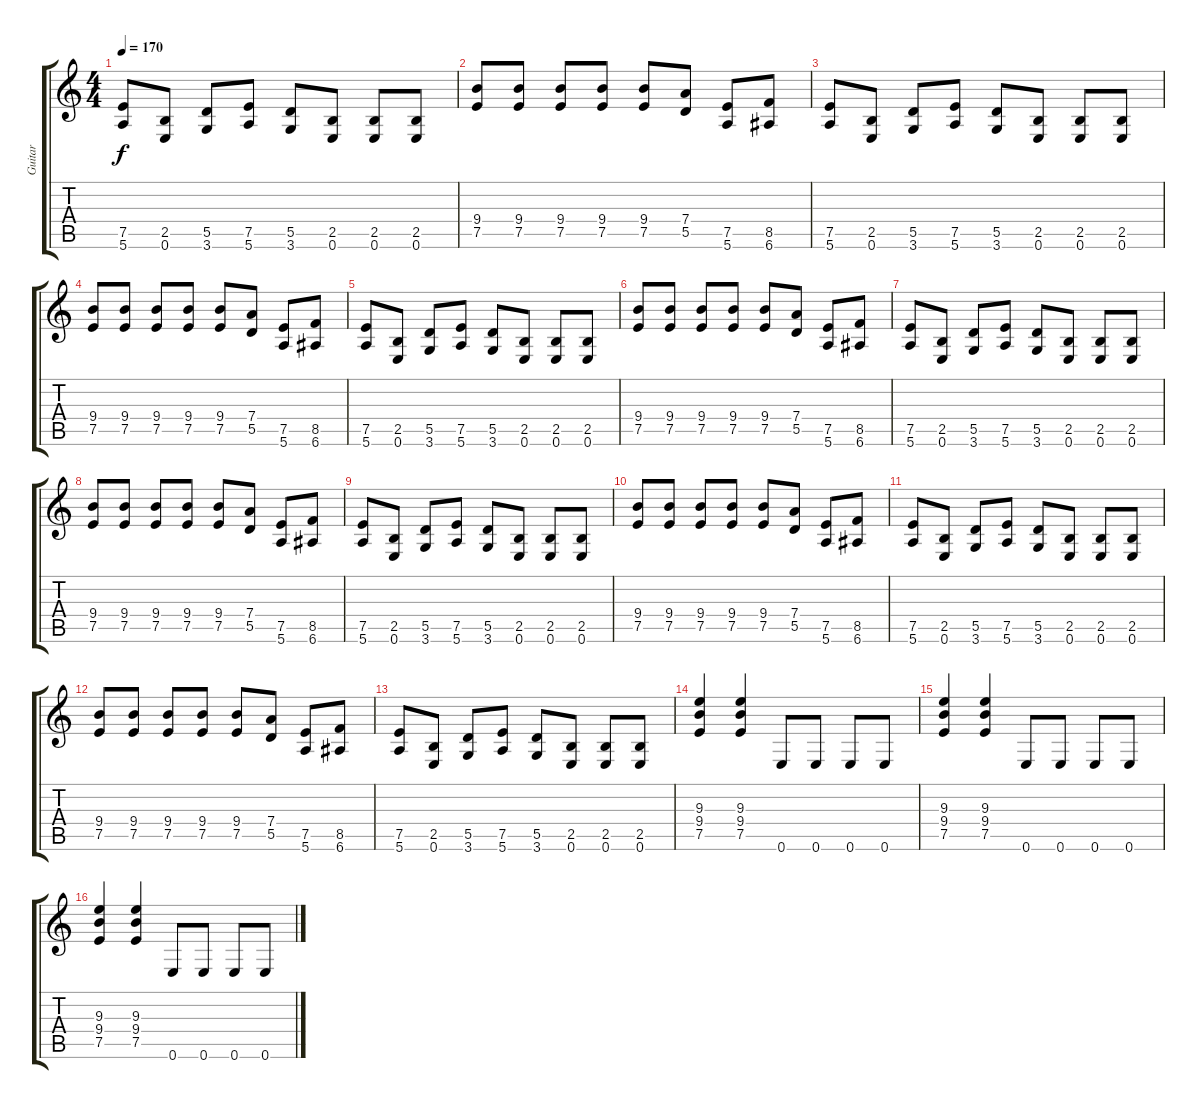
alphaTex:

\track ("Guitar" "Guitar") {instrument distortionguitar}
\staff {score tabs}
\tuning (E4 B3 G3 D3 A2 E2) {hide}
\ts (4 4)
\tempo 170
\clef g2
\ks c
(7.5 5.6).8{dy f} (2.5 0.6).8 (5.5 3.6).8 (7.5 5.6).8 (5.5 3.6).8 (2.5 0.6).8 (2.5 0.6).8 (2.5 0.6).8 |
(9.4 7.5).8 (9.4 7.5).8 (9.4 7.5).8 (9.4 7.5).8 (9.4 7.5).8 (7.4 5.5).8 (7.5 5.6).8 (8.5 6.6).8 |
(7.5 5.6).8 (2.5 0.6).8 (5.5 3.6).8 (7.5 5.6).8 (5.5 3.6).8 (2.5 0.6).8 (2.5 0.6).8 (2.5 0.6).8 |
(9.4 7.5).8 (9.4 7.5).8 (9.4 7.5).8 (9.4 7.5).8 (9.4 7.5).8 (7.4 5.5).8 (7.5 5.6).8 (8.5 6.6).8 |
(7.5 5.6).8 (2.5 0.6).8 (5.5 3.6).8 (7.5 5.6).8 (5.5 3.6).8 (2.5 0.6).8 (2.5 0.6).8 (2.5 0.6).8 |
(9.4 7.5).8 (9.4 7.5).8 (9.4 7.5).8 (9.4 7.5).8 (9.4 7.5).8 (7.4 5.5).8 (7.5 5.6).8 (8.5 6.6).8 |
(7.5 5.6).8 (2.5 0.6).8 (5.5 3.6).8 (7.5 5.6).8 (5.5 3.6).8 (2.5 0.6).8 (2.5 0.6).8 (2.5 0.6).8 |
(9.4 7.5).8 (9.4 7.5).8 (9.4 7.5).8 (9.4 7.5).8 (9.4 7.5).8 (7.4 5.5).8 (7.5 5.6).8 (8.5 6.6).8 |
(7.5 5.6).8 (2.5 0.6).8 (5.5 3.6).8 (7.5 5.6).8 (5.5 3.6).8 (2.5 0.6).8 (2.5 0.6).8 (2.5 0.6).8 |
(9.4 7.5).8 (9.4 7.5).8 (9.4 7.5).8 (9.4 7.5).8 (9.4 7.5).8 (7.4 5.5).8 (7.5 5.6).8 (8.5 6.6).8 |
(7.5 5.6).8 (2.5 0.6).8 (5.5 3.6).8 (7.5 5.6).8 (5.5 3.6).8 (2.5 0.6).8 (2.5 0.6).8 (2.5 0.6).8 |
(9.4 7.5).8 (9.4 7.5).8 (9.4 7.5).8 (9.4 7.5).8 (9.4 7.5).8 (7.4 5.5).8 (7.5 5.6).8 (8.5 6.6).8 |
(7.5 5.6).8 (2.5 0.6).8 (5.5 3.6).8 (7.5 5.6).8 (5.5 3.6).8 (2.5 0.6).8 (2.5 0.6).8 (2.5 0.6).8 |
(9.3 9.4 7.5).4 (9.3 9.4 7.5).4 0.6.8 0.6.8 0.6.8 0.6.8 |
(9.3 9.4 7.5).4{instrument distortionguitar} (9.3 9.4 7.5).4 0.6.8{instrument electricguitarmuted} 0.6.8 0.6.8 0.6.8 |
(9.3 9.4 7.5).4{instrument distortionguitar} (9.3 9.4 7.5).4 0.6.8{instrument electricguitarmuted} 0.6.8 0.6.8 0.6.8
